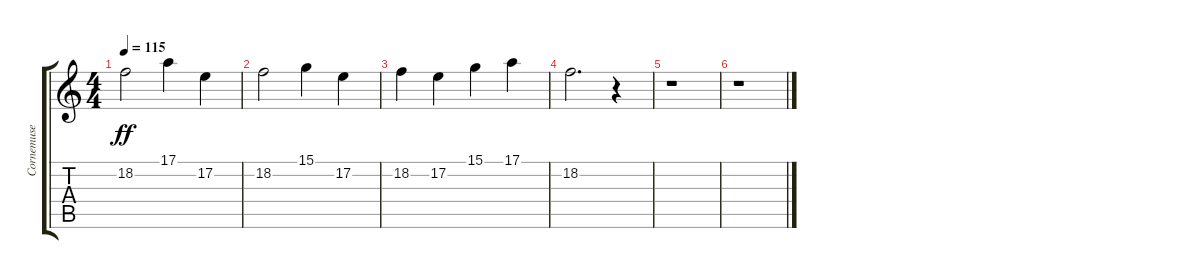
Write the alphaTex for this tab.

\track ("Cornemuse" "Cornemuse") {instrument bagpipe}
\staff {score tabs}
\tuning (E4 B3 G3 D3 A2 E2) {hide}
\ts (4 4)
\tempo 115
\clef g2
\ks c
18.2.2{dy ff} 17.1.4 17.2.4 |
18.2.2 15.1.4 17.2.4 |
18.2.4 17.2.4 15.1.4 17.1.4 |
18.2.2{d} r.4 |
r.1 |
r.1
